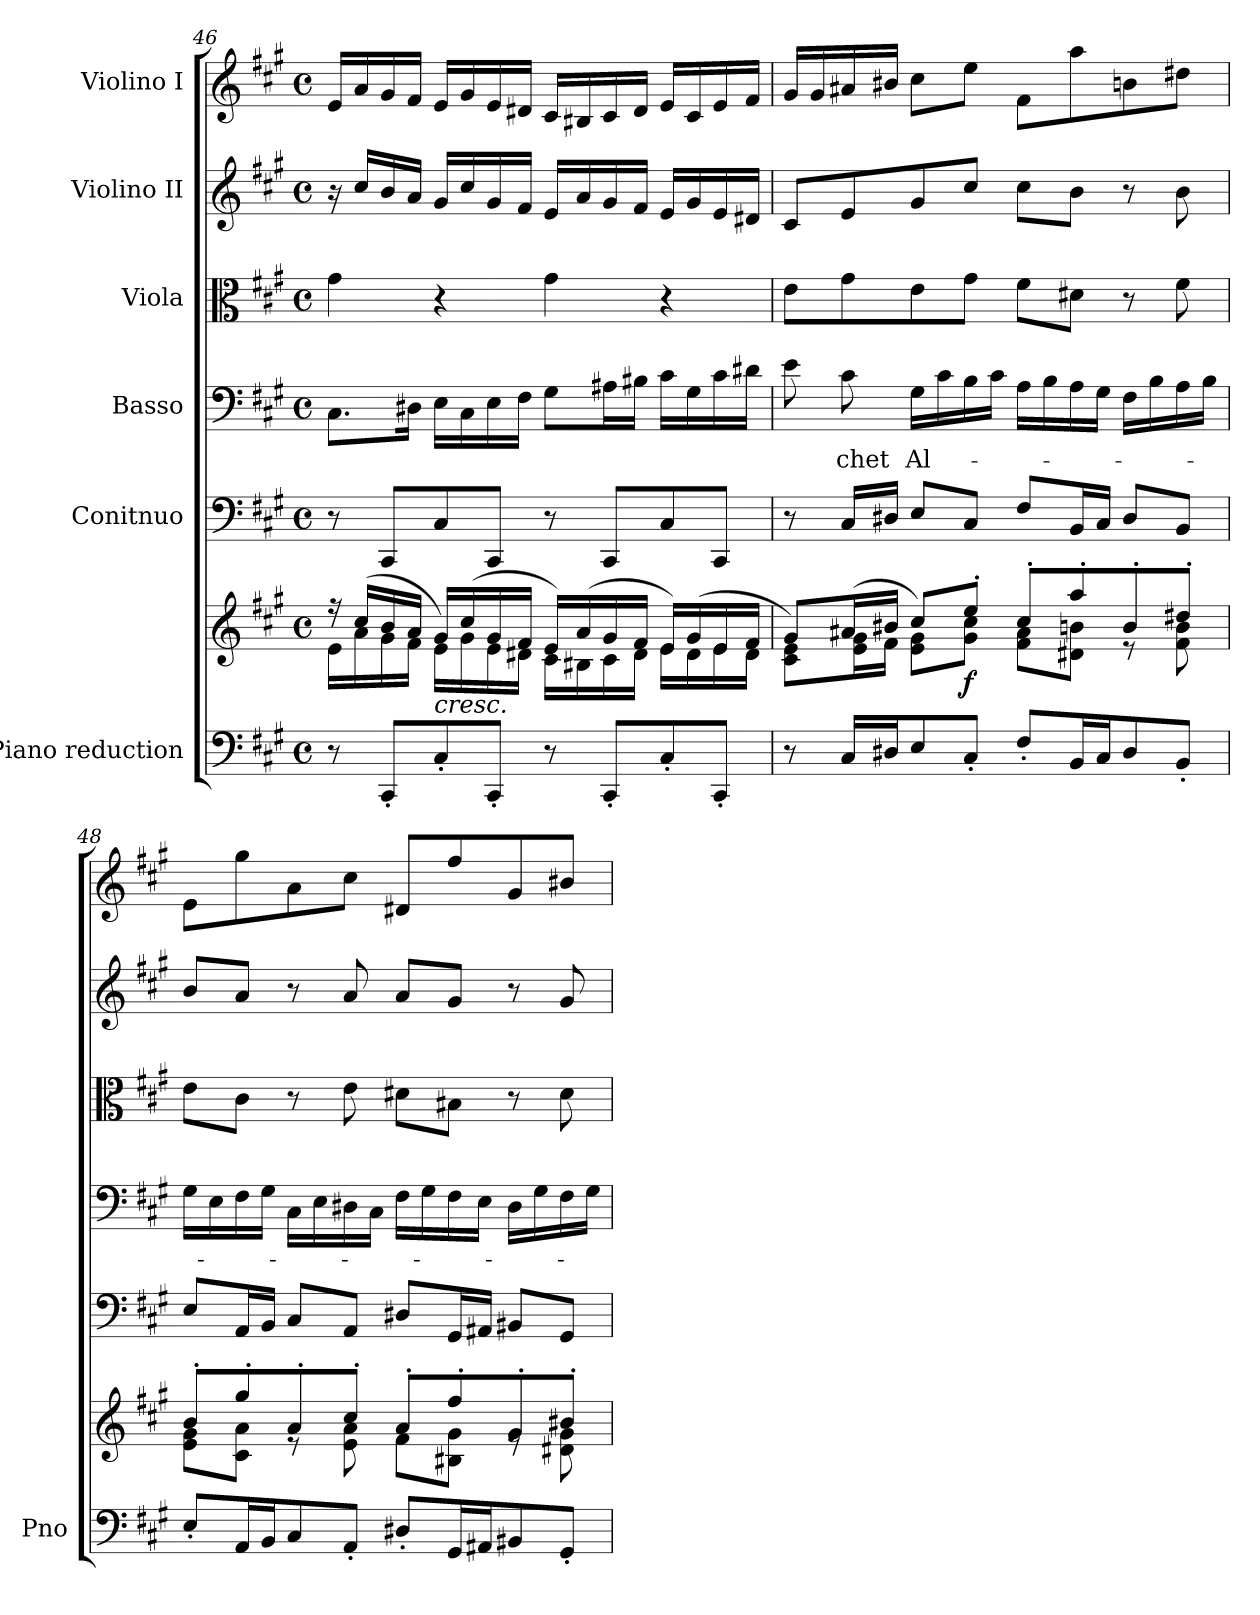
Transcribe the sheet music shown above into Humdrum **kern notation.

**kern	**kern	**dynam	**kern	**kern	**text	**kern	**kern	**kern
*part6	*part6	*part6	*part5	*part4	*part4	*part3	*part2	*part1
*staff7	*staff6	*staff6/7	*staff5	*staff4	*staff4	*staff3	*staff2	*staff1
*I"Piano reduction	*	*	*I"Conitnuo	*I"Basso	*	*I"Viola	*I"Violino II	*I"Violino I
*I'Pno	*	*	*	*	*	*	*	*
*clefF4	*clefG2	*	*clefF4	*clefF4	*	*clefC3	*clefG2	*clefG2
*k[f#c#g#]	*k[f#c#g#]	*	*k[f#c#g#]	*k[f#c#g#]	*	*k[f#c#g#]	*k[f#c#g#]	*k[f#c#g#]
*M4/4	*M4/4	*	*M4/4	*M4/4	*	*M4/4	*M4/4	*M4/4
*met(c)	*met(c)	*	*met(c)	*met(c)	*	*met(c)	*met(c)	*met(c)
=46	=46	=46	=46	=46	=46	=46	=46	=46
*	*^	*	*	*	*	*	*	*
8r	16r	16e\LL	.	8r	8.C#\L	.	4g#\	16r	16e/LL
.	(>16cc#/LL	16a\	.	.	.	.	.	16cc#/LL	16a/
8CC#'/L	16b/	16g#\	.	8CC#/L	.	.	.	16b/	16g#/
.	16a/JJ	16f#\JJ	.	.	16D#X\Jk	.	.	16a/JJ	16f#/JJ
!	!LO:TX:b:i:t=cresc.	!	!	!	!	!	!	!	!
8C#'/	16g#/LL)	16e\LL	.	8C#/	16E\LL	.	4r	16g#/LL	16e/LL
.	(>16cc#/	16g#\	.	.	16C#\	.	.	16cc#/	16g#/
8CC#'/J	16g#/	16e\	.	8CC#/J	16E\	.	.	16g#/	16e/
.	16f#/JJ	16d#X\JJ	.	.	16F#\JJ	.	.	16f#/JJ	16d#X/JJ
8r	16e/LL)	16c#\LL	.	8r	8G#\L	.	4g#\	16e/LL	16c#/LL
.	(>16a/	16B#X\	.	.	.	.	.	16a/	16B#X/
8CC#'/L	16g#/	16c#\	.	8CC#/L	16A#X\L	.	.	16g#/	16c#/
.	16f#/JJ	16d#\JJ	.	.	16B#X\JJ	.	.	16f#/JJ	16d#/JJ
8C#'/	16e/LL)	16e\LL	.	8C#/	16c#\LL	.	4r	16e/LL	16e/LL
.	(>16g#/	16d#\	.	.	16G#\	.	.	16g#/	16c#/
8CC#'/J	16e/	16e\	.	8CC#/J	16c#\	.	.	16e/	16e/
.	16f#/JJ	16d#\JJ	.	.	16d#X\JJ	.	.	16d#X/JJ	16f#/JJ
!!LO:LB:g=z
=47	=47	=47	=47	=47	=47	=47	=47	=47	=47
8r	8g#/L)	8c#\ 8e\L	.	8r	8e\	.	8e\L	8c#/L	16g#/LL
.	.	.	.	.	.	.	.	.	16g#/
!	!	!	!	!	!	!LO:LY:b	!	!	!
16C#/LL	(>16a#X/L	16e\ 16g#\L	.	16C#/LL	8c#\	-chet	8g#\	8e/	16a#X/
16D#X/J	16b#X/JJ	16f#\JJ	.	16D#X/JJ	.	.	.	.	16b#X/JJ
!	!	!	!	!	!	!LO:LY:b	!	!	!
8E/	8cc#/L)	8e\ 8g#\L	.	8E/L	16G#\LL	Al-	8e\	8g#/	8cc#\L
.	.	.	.	.	16c#\	.	.	.	.
!	!	!	!LO:DY:b	!	!	!	!	!	!
8C#'/J	8ee'/J	8g#\ 8cc#\J	f	8C#/J	16B\	.	8g#\J	8cc#/J	8ee\J
.	.	.	.	.	16c#\JJ	.	.	.	.
8F#'/L	8cc#'/L	8f#\ 8a#\L	.	8F#/L	16A\LL	.	8f#\L	8cc#\L	8f#\L
.	.	.	.	.	16B\	.	.	.	.
16BB/L	8aa:'/	8d#X\ 8bn\J	.	16BB/L	16A\	.	8d#X\J	8b\J	8aa\
16C#/J	.	.	.	16C#/JJ	16G#\JJ	.	.	.	.
8D#/	8b'/	8r	.	8D#/L	16F#\LL	.	8r	8r	8bn\
.	.	.	.	.	16B\	.	.	.	.
8BB'/J	8dd#X'/J	8f#\ 8b\	.	8BB/J	16A\	.	8f#\	8b\	8dd#X\J
.	.	.	.	.	16B\JJ	.	.	.	.
=48	=48	=48	=48	=48	=48	=48	=48	=48	=48
8E'/L	8b'/L	8e\ 8g#\L	.	8E/L	16G#\LL	.	8e\L	8b/L	8e\L
.	.	.	.	.	16E\	.	.	.	.
16AA/L	8gg#:'/	8c#\ 8a\J	.	16AA/L	16F#\	.	8c#\J	8a/J	8gg#\
16BB/J	.	.	.	16BB/JJ	16G#\JJ	.	.	.	.
8C#/	8a'/	8re	.	8C#/L	16C#\LL	.	8r	8r	8a\
.	.	.	.	.	16E\	.	.	.	.
8AA'/J	8cc#'/J	8e\ 8a\	.	8AA/J	16D#X\	.	8e\	8a/	8cc#\J
.	.	.	.	.	16C#\JJ	.	.	.	.
8D#X'/L	8a'/L	8f#\L	.	8D#X/L	16F#\LL	.	8d#X\L	8a/L	8d#X/L
.	.	.	.	.	16G#\	.	.	.	.
16GG#/L	8ff#:'/	8B#X\ 8g#\J	.	16GG#/L	16F#\	.	8B#X\J	8g#/J	8ff#/
16AA#X/J	.	.	.	16AA#X/JJ	16E\JJ	.	.	.	.
8BB#X/	8g#'/	8re	.	8BB#X/L	16D#\LL	.	8r	8r	8g#/
.	.	.	.	.	16G#\	.	.	.	.
8GG#'/J	8b#X'/J	8d#X\ 8g#\	.	8GG#/J	16F#\	.	8d#\	8g#/	8b#X/J
.	.	.	.	.	16G#\JJ	.	.	.	.
*	*v	*v	*	*	*	*	*	*	*
=	=	=	=	=	=	=	=	=
*-	*-	*-	*-	*-	*-	*-	*-	*-
